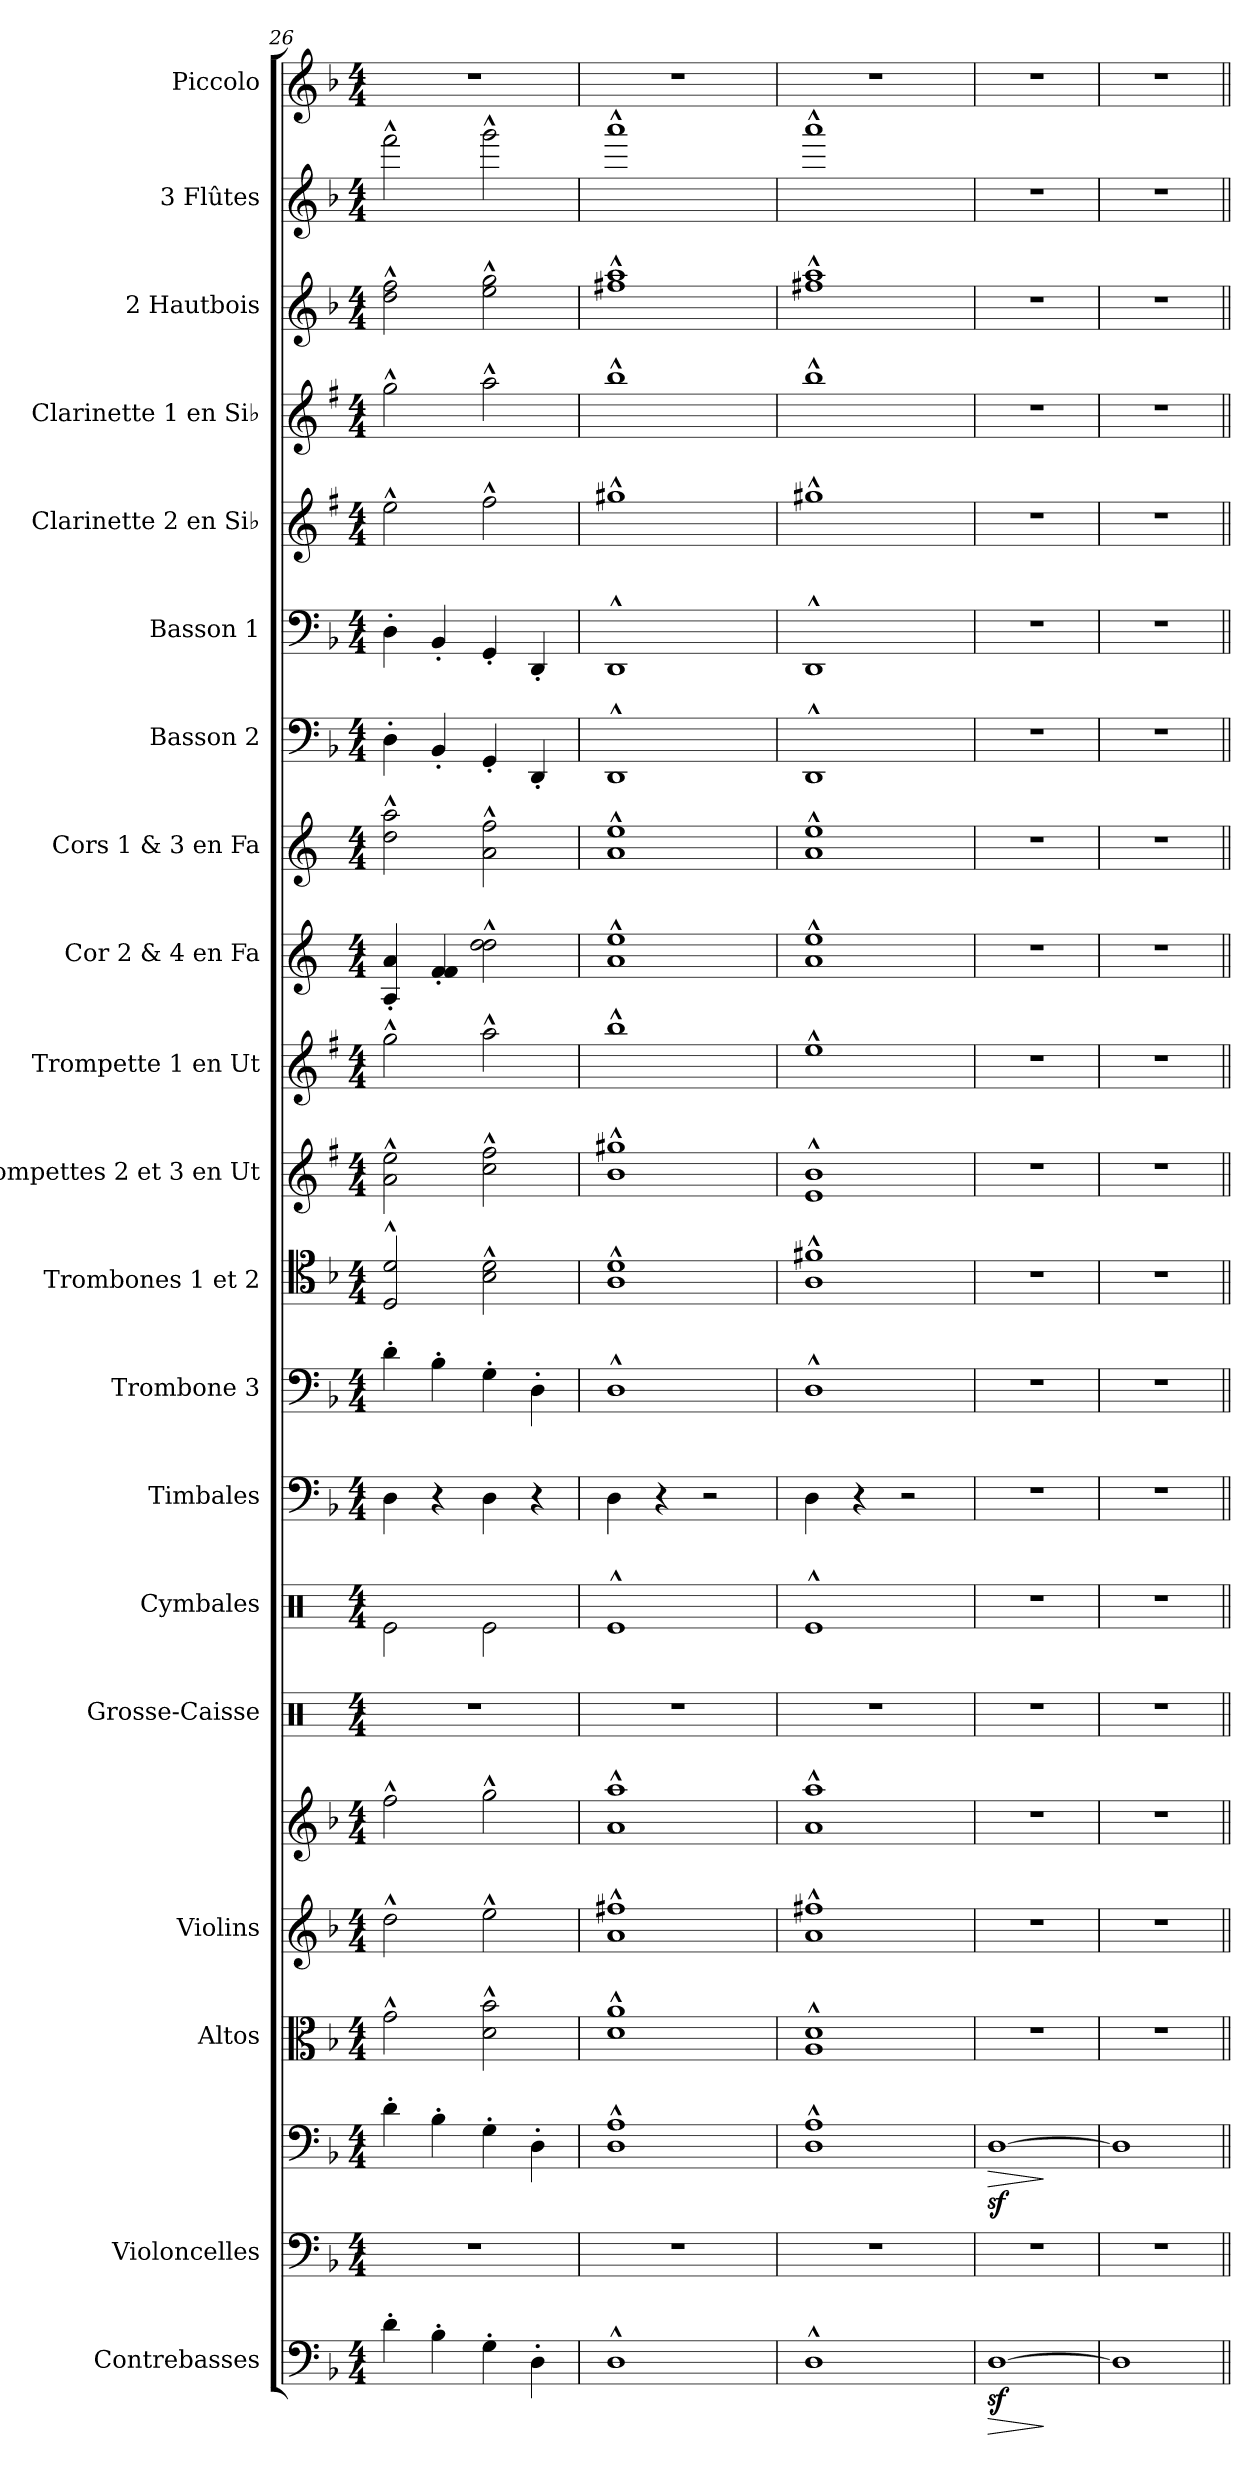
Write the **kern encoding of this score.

**kern	**dynam	**kern	**kern	**dynam	**kern	**kern	**kern	**kern	**kern	**kern	**kern	**kern	**kern	**kern	**kern	**kern	**kern	**kern	**kern	**kern	**kern	**kern	**kern
*part20	*part20	*part19	*part19	*part19	*part18	*part17	*part17	*part16	*part15	*part14	*part13	*part12	*part11	*part10	*part9	*part8	*part7	*part6	*part5	*part4	*part3	*part2	*part1
*staff22	*staff22	*staff21	*staff20	*staff20/21	*staff19	*staff18	*staff17	*staff16	*staff15	*staff14	*staff13	*staff12	*staff11	*staff10	*staff9	*staff8	*staff7	*staff6	*staff5	*staff4	*staff3	*staff2	*staff1
*I"Contrebasses	*	*I"Violoncelles	*	*	*I"Altos	*I"Violins	*	*I"Grosse-Caisse	*I"Cymbales	*I"Timbales	*I"Trombone 3	*I"Trombones 1 et 2	*I"Trompettes 2 et 3 en Ut	*I"Trompette 1 en Ut	*I"Cor 2 &amp; 4 en Fa	*I"Cors 1 &amp; 3 en Fa	*I"Basson 2	*I"Basson 1	*I"Clarinette 2 en Si♭	*I"Clarinette 1 en Si♭	*I"2 Hautbois	*I"3 Flûtes	*I"Piccolo
*I'Cb	*	*I'Vc	*	*	*	*I'Vln	*	*I'G.-C.	*I'Cym.	*	*I'Tbn.	*I'Tbn.	*I'Tromp.	*I'Tromp.	*	*I'Cors	*I'Bsn.	*I'Bsn.	*I'Cl.	*I'Cl.	*I'Htb.	*I'Fl.	*I'Picc.
*clefF4	*	*clefF4	*clefF4	*	*clefC3	*clefG2	*clefG2	*clefX	*clefX	*clefF4	*clefF4	*clefC4	*clefG2	*clefG2	*clefG2	*clefG2	*clefF4	*clefF4	*clefG2	*clefG2	*clefG2	*clefG2	*clefG2
*ITrd7c12	*	*	*	*	*	*	*	*	*	*	*	*	*ITrd1c2	*ITrd1c2	*ITrd4c7	*ITrd4c7	*	*	*ITrd1c2	*ITrd1c2	*	*	*ITrd-7c-12
*k[b-]	*	*k[b-]	*k[b-]	*	*k[b-]	*k[b-]	*k[b-]	*k[]	*k[]	*k[b-]	*k[b-]	*k[b-]	*k[b-]	*k[b-]	*k[b-]	*k[b-]	*k[b-]	*k[b-]	*k[b-]	*k[b-]	*k[b-]	*k[b-]	*k[b-]
*M4/4	*	*M4/4	*M4/4	*	*M4/4	*M4/4	*M4/4	*M4/4	*M4/4	*M4/4	*M4/4	*M4/4	*M4/4	*M4/4	*M4/4	*M4/4	*M4/4	*M4/4	*M4/4	*M4/4	*M4/4	*M4/4	*M4/4
=26	=26	=26	=26	=26	=26	=26	=26	=26	=26	=26	=26	=26	=26	=26	=26	=26	=26	=26	=26	=26	=26	=26	=26
4D'\	.	1r	4d'\	.	2g^^\	2dd^^\	2ff^^\	1r	2Re\	4D\	4d'\	2D/^^ 2d/^^	2g\^^ 2dd\^^	2ff^^\	4D/' 4d/'	2g\^^ 2dd\^^	4D'\	4D'\	2dd^^\	2ff^^\	2dd\^^ 2ff\^^	2fff^^\	1r
4BB-'\	.	.	4B-'\	.	.	.	.	.	.	4r	4B-'\	.	.	.	4B-/' 4B-/'	.	4BB-'/	4BB-'/	.	.	.	.	.
4GG'\	.	.	4G'\	.	2d\^^ 2b-\^^	2ee^^\	2gg^^\	.	2Re\	4D\	4G'\	2B-\^^ 2d\^^	2b-\^^ 2ee\^^	2gg^^\	2g\^^ 2g\^^	2d\^^ 2b-\^^	4GG'/	4GG'/	2ee^^\	2gg^^\	2ee\^^ 2gg\^^	2ggg^^\	.
4DD'\	.	.	4D'\	.	.	.	.	.	.	4r	4D'\	.	.	.	.	.	4DD'/	4DD'/	.	.	.	.	.
=27	=27	=27	=27	=27	=27	=27	=27	=27	=27	=27	=27	=27	=27	=27	=27	=27	=27	=27	=27	=27	=27	=27	=27
1DD^^	.	1r	1D^^ 1A^^	.	1d^^ 1a^^	1a^^ 1ff#X^^	1a^^ 1aa^^	1r	1Re^^	4D\	1D^^	1A^^ 1d^^	1a^^ 1ff#X^^	1aa^^	1d^^ 1a^^	1d^^ 1a^^	1DD^^	1DD^^	1ff#X^^	1aa^^	1ff#X^^ 1aa^^	1aaa^^	1r
.	.	.	.	.	.	.	.	.	.	4r	.	.	.	.	.	.	.	.	.	.	.	.	.
.	.	.	.	.	.	.	.	.	.	2r	.	.	.	.	.	.	.	.	.	.	.	.	.
=28	=28	=28	=28	=28	=28	=28	=28	=28	=28	=28	=28	=28	=28	=28	=28	=28	=28	=28	=28	=28	=28	=28	=28
1DD^^	.	1r	1D^^ 1A^^	.	1A^^ 1d^^	1a^^ 1ff#X^^	1a^^ 1aa^^	1r	1Re^^	4D\	1D^^	1A^^ 1f#X^^	1d^^ 1a^^	1dd^^	1d^^ 1a^^	1d^^ 1a^^	1DD^^	1DD^^	1ff#X^^	1aa^^	1ff#X^^ 1aa^^	1aaa^^	1r
.	.	.	.	.	.	.	.	.	.	4r	.	.	.	.	.	.	.	.	.	.	.	.	.
.	.	.	.	.	.	.	.	.	.	2r	.	.	.	.	.	.	.	.	.	.	.	.	.
=29	=29	=29	=29	=29	=29	=29	=29	=29	=29	=29	=29	=29	=29	=29	=29	=29	=29	=29	=29	=29	=29	=29	=29
!	!LO:HP:b	!	!	!LO:HP:b	!	!	!	!	!	!	!	!	!	!	!	!	!	!	!	!	!	!	!
[1DDz<	>	1r	[1Dz<	>	1r	1r	1r	1r	1r	1r	1r	1r	1r	1r	1r	1r	1r	1r	1r	1r	1r	1r	1r
.	]	.	.	]	.	.	.	.	.	.	.	.	.	.	.	.	.	.	.	.	.	.	.
=30	=30	=30	=30	=30	=30	=30	=30	=30	=30	=30	=30	=30	=30	=30	=30	=30	=30	=30	=30	=30	=30	=30	=30
1DD]	.	1r	1D]	.	1r	1r	1r	1r	1r	1r	1r	1r	1r	1r	1r	1r	1r	1r	1r	1r	1r	1r	1r
=||	=||	=||	=||	=||	=||	=||	=||	=||	=||	=||	=||	=||	=||	=||	=||	=||	=||	=||	=||	=||	=||	=||	=||
*-	*-	*-	*-	*-	*-	*-	*-	*-	*-	*-	*-	*-	*-	*-	*-	*-	*-	*-	*-	*-	*-	*-	*-
